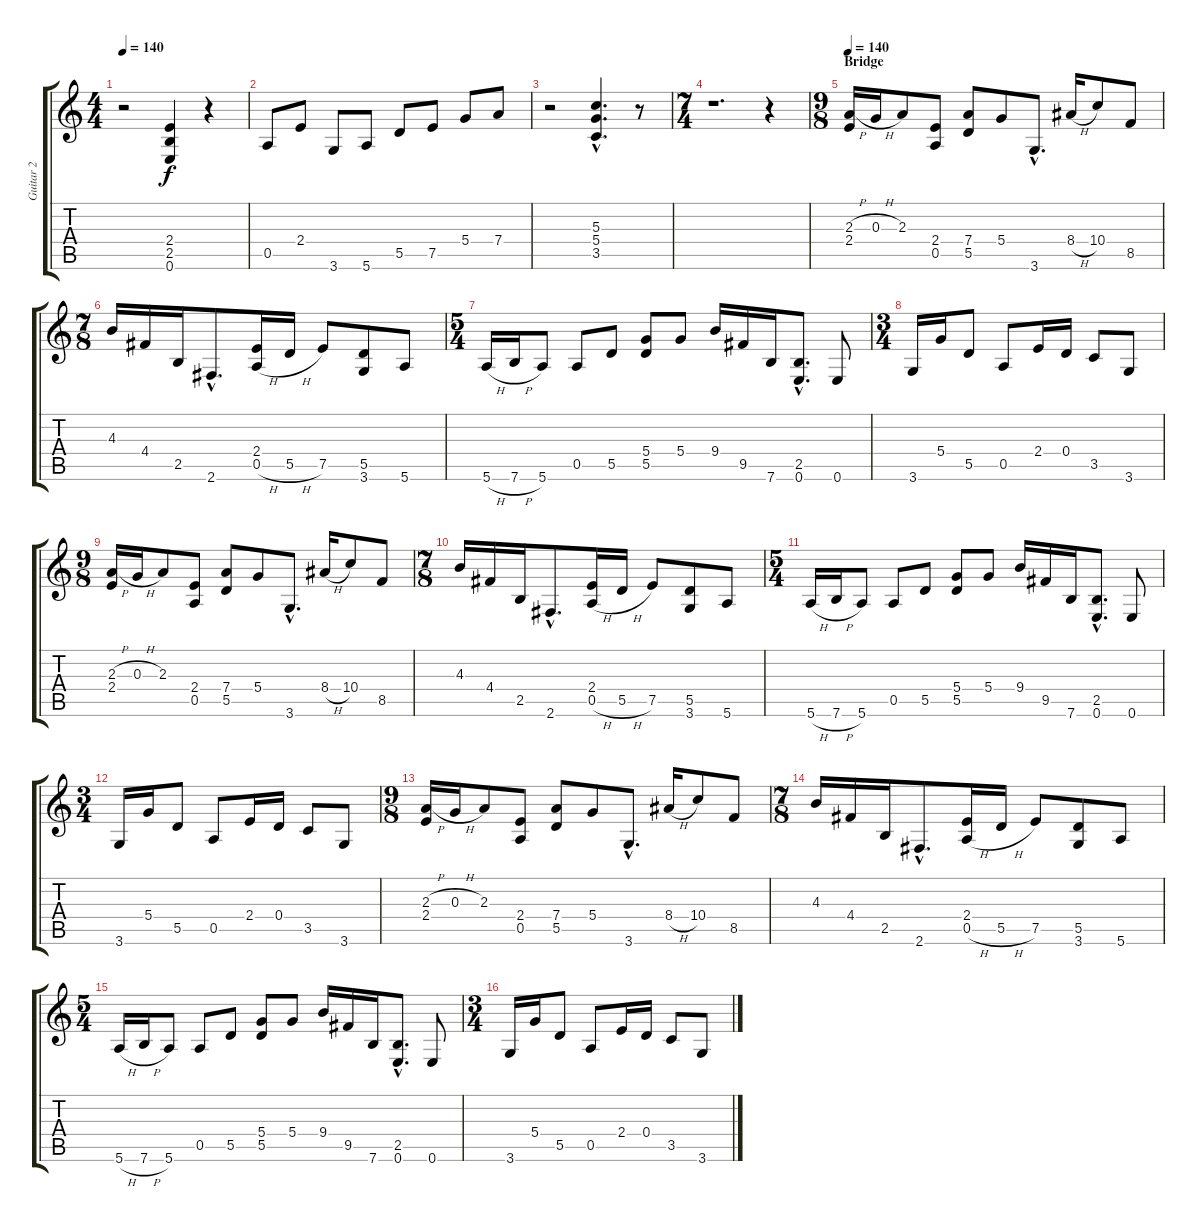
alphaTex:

\track ("Guitar 2" "Guitar 2") {instrument distortionguitar}
\staff {score tabs}
\tuning (E4 B3 G3 D3 A2 E2) {hide}
\ts (4 4)
\tempo 140
\clef g2
\ks c
r.2{dy f} (2.4 2.5 0.6).4 r.4 |
0.5.8 2.4.8 3.6.8 5.6.8 5.5.8 7.5.8 5.4.8 7.4.8 |
r.2 (5.3{hac} 5.4{hac} 3.5{hac}).4{d} r.8 |
\ts (7 4)
r.1{d} r.4 |
\ts (9 8)
\section ("" "Bridge")
\tempo 140
(2.3{h} 2.4).16 0.3{h}.16 2.3.8 (2.4 0.5).8 (7.4 5.5).8 5.4.8 3.6{hac}.8{d} 8.4{h}.16 10.4.8 8.5.8 |
\ts (7 8)
4.3.16 4.4.16 2.5.16 2.6{hac}.8{d} (2.4 0.5{h}).16 5.5{h}.16 7.5.8 (5.5 3.6).8 5.6.8 |
\ts (5 4)
5.6{h}.16 7.6{h}.16 5.6.8 0.5.8 5.5.8 (5.4 5.5).8 5.4.8 9.4.16 9.5.16 7.6.16 (2.5{hac} 0.6{hac}).8{d} 0.6.8 |
\ts (3 4)
3.6.16 5.4.16 5.5.8 0.5.8 2.4.16 0.4.16 3.5.8 3.6.8 |
\ts (9 8)
(2.3{h} 2.4).16 0.3{h}.16 2.3.8 (2.4 0.5).8 (7.4 5.5).8 5.4.8 3.6{hac}.8{d} 8.4{h}.16 10.4.8 8.5.8 |
\ts (7 8)
4.3.16 4.4.16 2.5.16 2.6{hac}.8{d} (2.4 0.5{h}).16 5.5{h}.16 7.5.8 (5.5 3.6).8 5.6.8 |
\ts (5 4)
5.6{h}.16 7.6{h}.16 5.6.8 0.5.8 5.5.8 (5.4 5.5).8 5.4.8 9.4.16 9.5.16 7.6.16 (2.5{hac} 0.6{hac}).8{d} 0.6.8 |
\ts (3 4)
3.6.16 5.4.16 5.5.8 0.5.8 2.4.16 0.4.16 3.5.8 3.6.8 |
\ts (9 8)
(2.3{h} 2.4).16 0.3{h}.16 2.3.8 (2.4 0.5).8 (7.4 5.5).8 5.4.8 3.6{hac}.8{d} 8.4{h}.16 10.4.8 8.5.8 |
\ts (7 8)
4.3.16 4.4.16 2.5.16 2.6{hac}.8{d} (2.4 0.5{h}).16 5.5{h}.16 7.5.8 (5.5 3.6).8 5.6.8 |
\ts (5 4)
5.6{h}.16 7.6{h}.16 5.6.8 0.5.8 5.5.8 (5.4 5.5).8 5.4.8 9.4.16 9.5.16 7.6.16 (2.5{hac} 0.6{hac}).8{d} 0.6.8 |
\ts (3 4)
3.6.16 5.4.16 5.5.8 0.5.8 2.4.16 0.4.16 3.5.8 3.6.8
